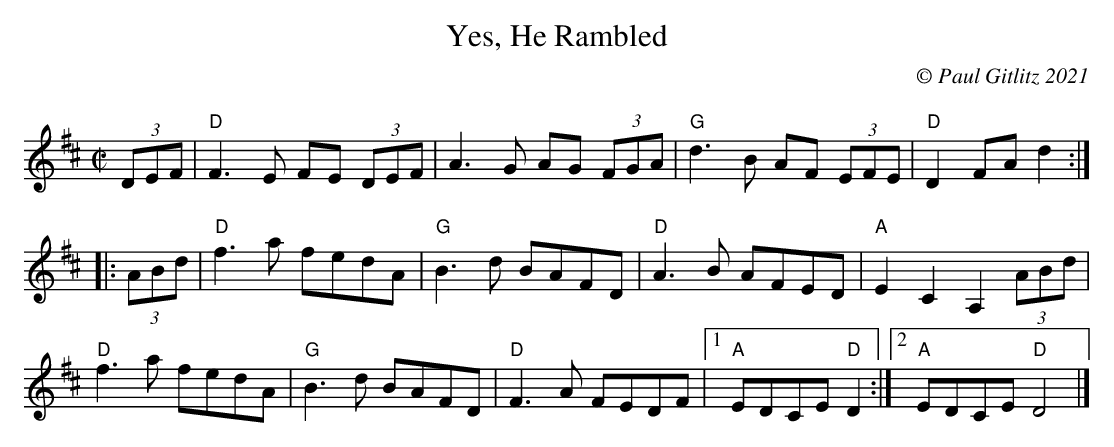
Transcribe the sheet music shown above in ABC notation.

X:1
T:Yes, He Rambled
C: © Paul Gitlitz 2021
Q:190
K:D
M:C|
(3DEF|"D"F3E FE (3DEF | A3G AG (3FGA | "G"d3B AF (3EFE | "D"D2FAd2:|
|:(3ABd|"D"f3a fedA | "G"B3d BAFD | "D"A3B AFED | "A"E2 C2 A,2(3ABd|
"D"f3a fedA | "G"B3d BAFD |"D"F3A FEDF |1 "A"EDCE "D"D2 :|2"A"EDCE "D"D4 |]
